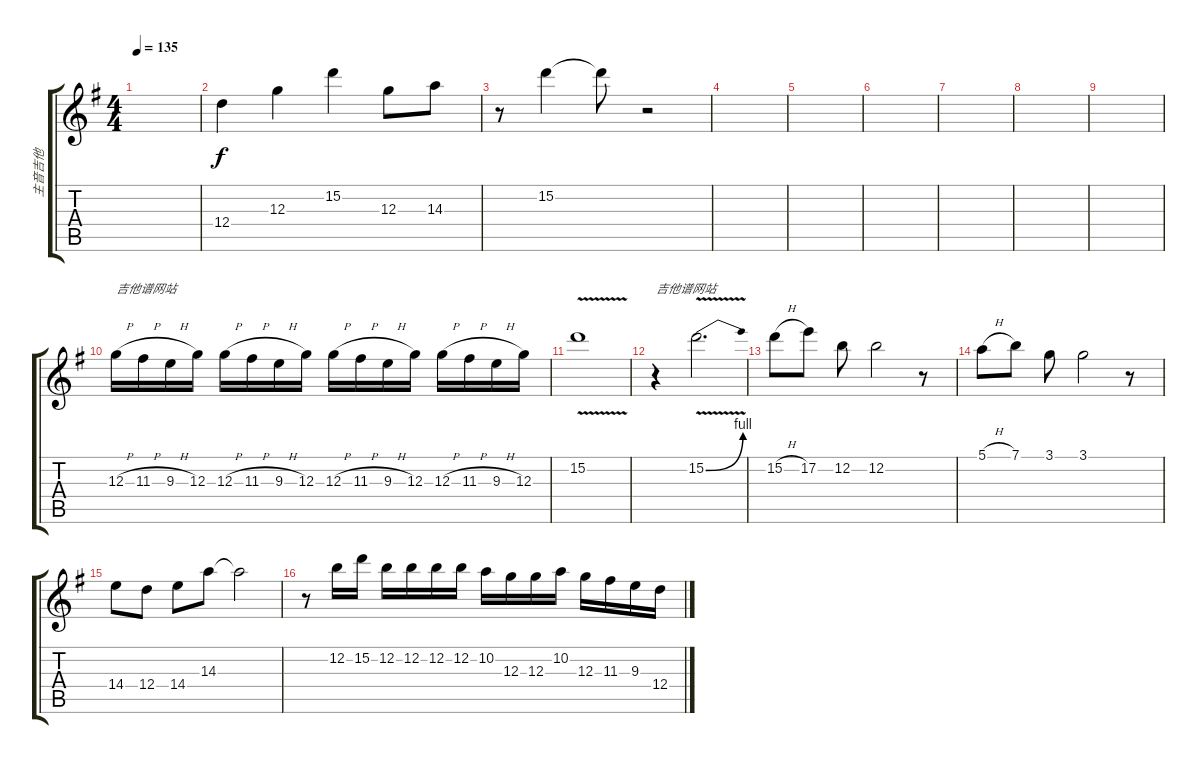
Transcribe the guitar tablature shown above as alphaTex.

\track ("主音吉他" "主音吉他") {instrument distortionguitar}
\staff {score tabs}
\tuning (E4 B3 G3 D3 A2 E2) {hide}
\ts (4 4)
\tempo 135
\clef g2
\ks g
|
12.4.4 12.3.4 15.2.4 12.3.8 14.3.8 |
r.8 15.2.4 15.2{t}.8 r.2 |
|
|
|
|
|
|
12.3{h}.16{txt "吉他谱网站" volume 16} 11.3{h}.16 9.3{h}.16 12.3.16 12.3{h}.16 11.3{h}.16 9.3{h}.16 12.3.16 12.3{h}.16 11.3{h}.16 9.3{h}.16 12.3.16 12.3{h}.16 11.3{h}.16 9.3{h}.16 12.3.16 |
15.2{v}.1 |
r.4{txt "吉他谱网站"} 15.2{be (bend 0 0 60 4) v}.2{d} |
15.2{h}.8 17.2.8 12.2.8 12.2.2 r.8 |
5.1{h}.8 7.1.8 3.1.8 3.1.2 r.8 |
14.4.8 12.4.8 14.4.8 14.3.8 14.3{t}.2 |
r.8 12.2.16 15.2.16 12.2.16 12.2.16 12.2.16 12.2.16 10.2.16 12.3.16 12.3.16 10.2.16 12.3.16 11.3.16 9.3.16 12.4.16
